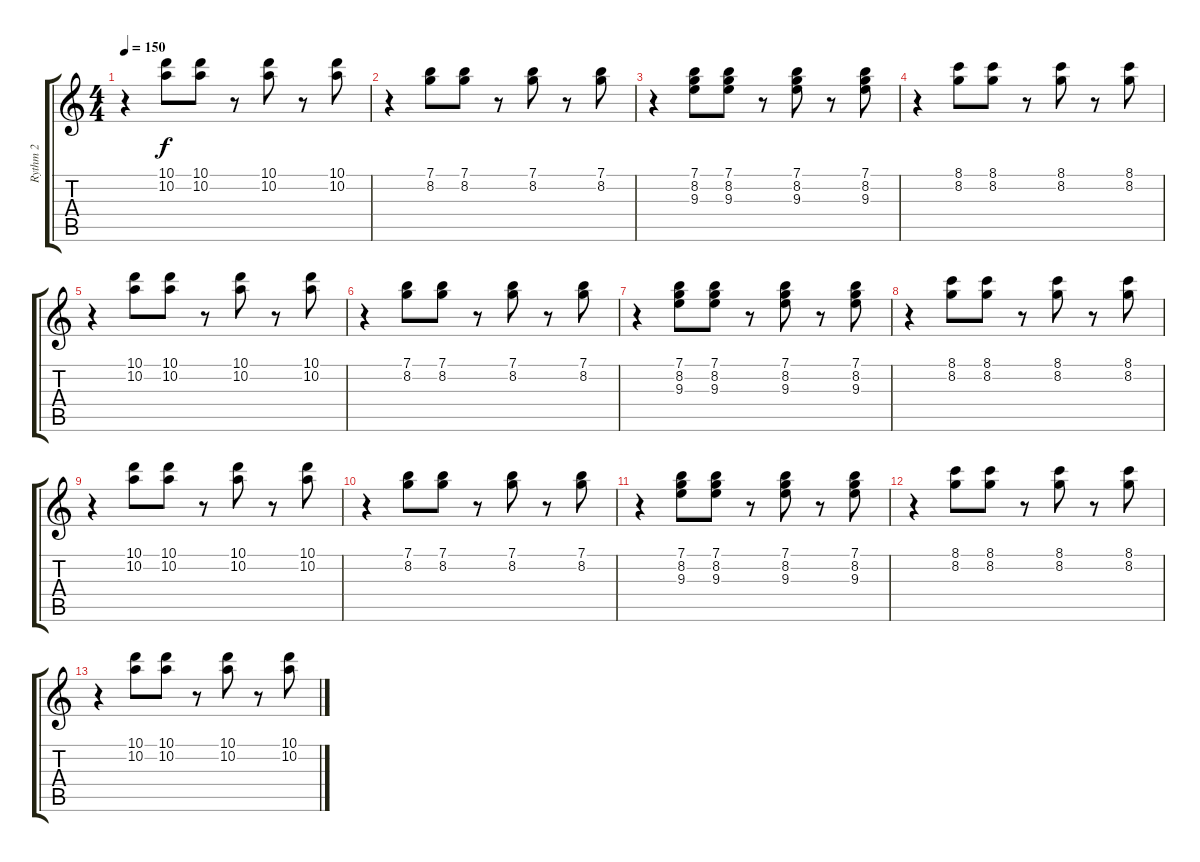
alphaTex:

\track ("Rythm 2" "Rythm 2") {instrument electricguitarjazz}
\staff {score tabs}
\tuning (E4 B3 G3 D3 A2 E2) {hide}
\ts (4 4)
\tempo 150
\clef g2
\ks c
r.4{dy f} (10.1 10.2).8 (10.1 10.2).8 r.8 (10.1 10.2).8 r.8 (10.1 10.2).8 |
r.4 (7.1 8.2).8 (7.1 8.2).8 r.8 (7.1 8.2).8 r.8 (7.1 8.2).8 |
r.4 (7.1 8.2 9.3).8 (7.1 8.2 9.3).8 r.8 (7.1 8.2 9.3).8 r.8 (7.1 8.2 9.3).8 |
r.4 (8.1 8.2).8 (8.1 8.2).8 r.8 (8.1 8.2).8 r.8 (8.1 8.2).8 |
r.4 (10.1 10.2).8 (10.1 10.2).8 r.8 (10.1 10.2).8 r.8 (10.1 10.2).8 |
r.4 (7.1 8.2).8 (7.1 8.2).8 r.8 (7.1 8.2).8 r.8 (7.1 8.2).8 |
r.4 (7.1 8.2 9.3).8 (7.1 8.2 9.3).8 r.8 (7.1 8.2 9.3).8 r.8 (7.1 8.2 9.3).8 |
r.4 (8.1 8.2).8 (8.1 8.2).8 r.8 (8.1 8.2).8 r.8 (8.1 8.2).8 |
r.4 (10.1 10.2).8 (10.1 10.2).8 r.8 (10.1 10.2).8 r.8 (10.1 10.2).8 |
r.4 (7.1 8.2).8 (7.1 8.2).8 r.8 (7.1 8.2).8 r.8 (7.1 8.2).8 |
r.4 (7.1 8.2 9.3).8 (7.1 8.2 9.3).8 r.8 (7.1 8.2 9.3).8 r.8 (7.1 8.2 9.3).8 |
r.4 (8.1 8.2).8 (8.1 8.2).8 r.8 (8.1 8.2).8 r.8 (8.1 8.2).8 |
r.4 (10.1 10.2).8 (10.1 10.2).8 r.8 (10.1 10.2).8 r.8 (10.1 10.2).8
